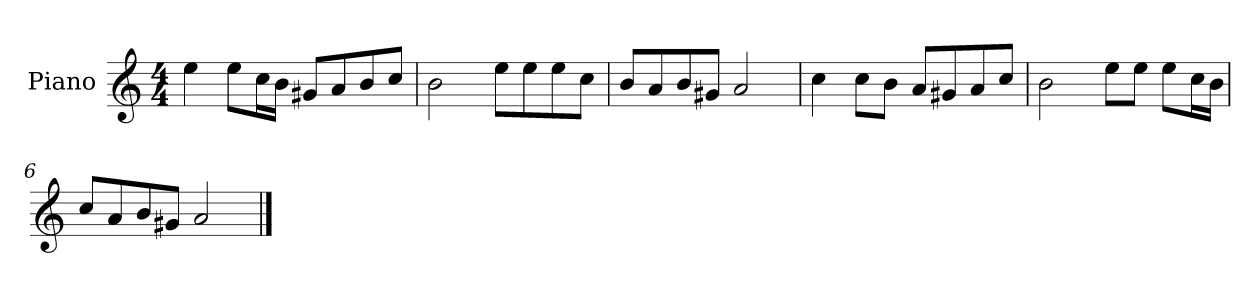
**kern
*part1
*staff1
*I"Piano
*I'P-no
*clefG2
*k[]
*M4/4
*MM90
=1
4ee\
8ee\L
16cc\L
16b\JJ
8g#X/L
8a/
8b/
8cc/J
=2
2b\
8ee\L
8ee\
8ee\
8cc\J
=3
8b/L
8a/
8b/
8g#X/J
2a/
=4
4cc\
8cc\L
8b\J
8a/L
8g#X/
8a/
8cc/J
=5
2b\
8ee\L
8ee\J
8ee\L
16cc\L
16b\JJ
=6
8cc/L
8a/
8b/
8g#X/J
2a/
==
*-
